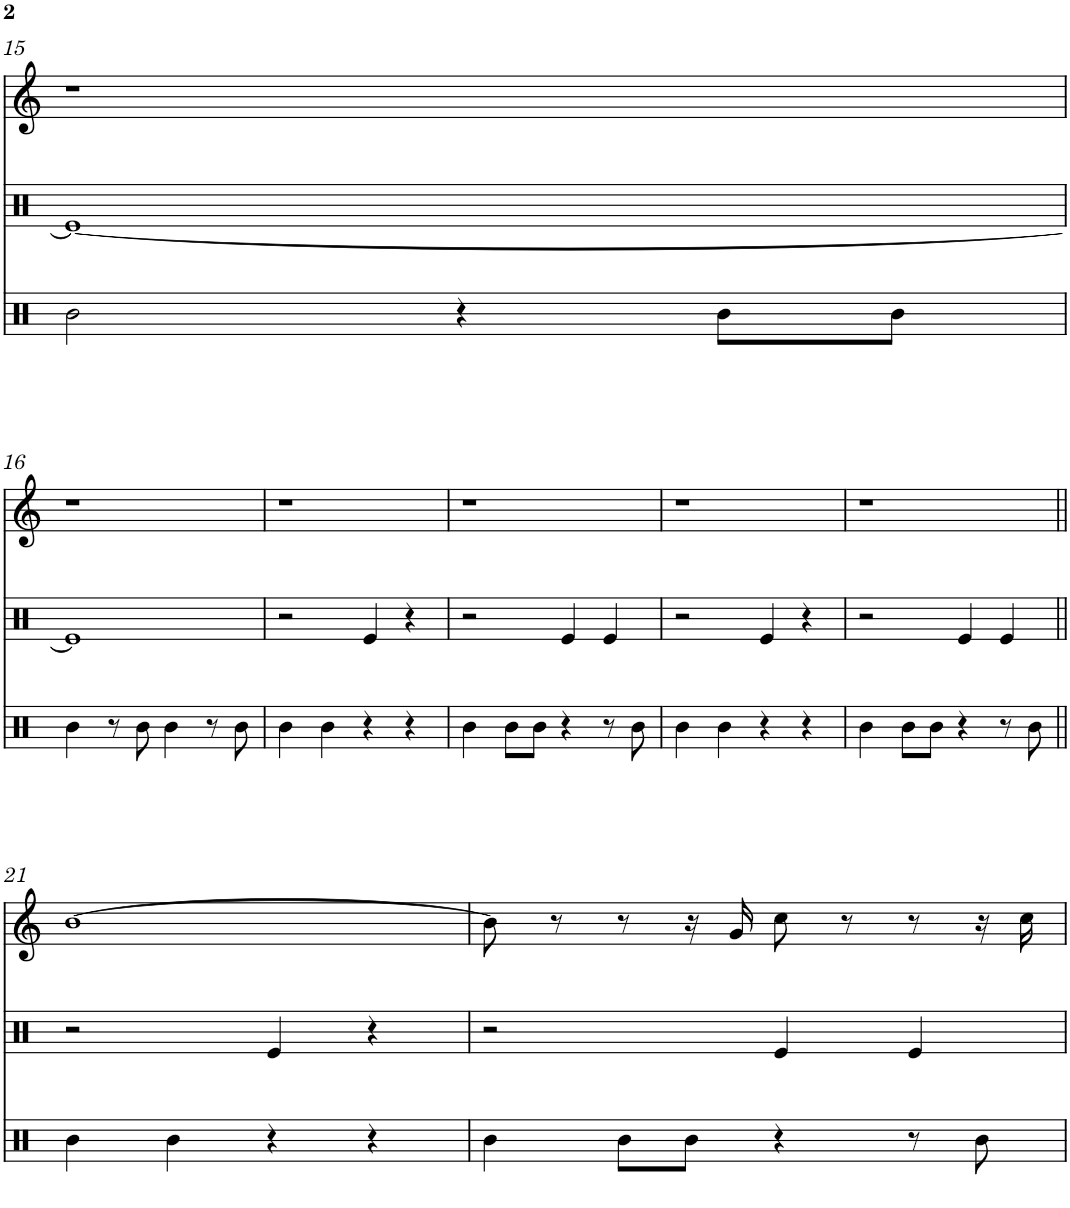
**kern	**kern	**kern
*part3	*part2	*part1
*staff3	*staff2	*staff1
*I"Timbal fondo	*I"Timbal	*I"Gralles
!!LO:PB:g=z
*clefX	*clefX	*clefG2
*k[]	*k[]	*k[]
*M4/4	*M4/4	*M4/4
=15	=15	=15
2b\	1e_	1r
4r	.	.
8b\L	.	.
8b\J	.	.
!!LO:LB:g=z
=16	=16	=16
4b\	1e]	1r
8r	.	.
8b\	.	.
4b\	.	.
8r	.	.
8b\	.	.
=17	=17	=17
4b\	2r	1r
4b\	.	.
4r	4e/	.
4r	4r	.
=18	=18	=18
4b\	2r	1r
8b\L	.	.
8b\J	.	.
4r	4e/	.
8r	4e/	.
8b\	.	.
=19	=19	=19
4b\	2r	1r
4b\	.	.
4r	4e/	.
4r	4r	.
=20	=20	=20
4b\	2r	1r
8b\L	.	.
8b\J	.	.
4r	4e/	.
8r	4e/	.
8b\	.	.
!!LO:LB:g=z
=21||	=21||	=21||
4b\	2r	[1b
4b\	.	.
4r	4e/	.
4r	4r	.
=22	=22	=22
4b\	2r	8b\]
.	.	8r
8b\L	.	8r
8b\J	.	16r
.	.	16g/
4r	4e/	8cc\
.	.	8r
8r	4e/	8r
8b\	.	16r
.	.	16cc\
=	=	=
*-	*-	*-
